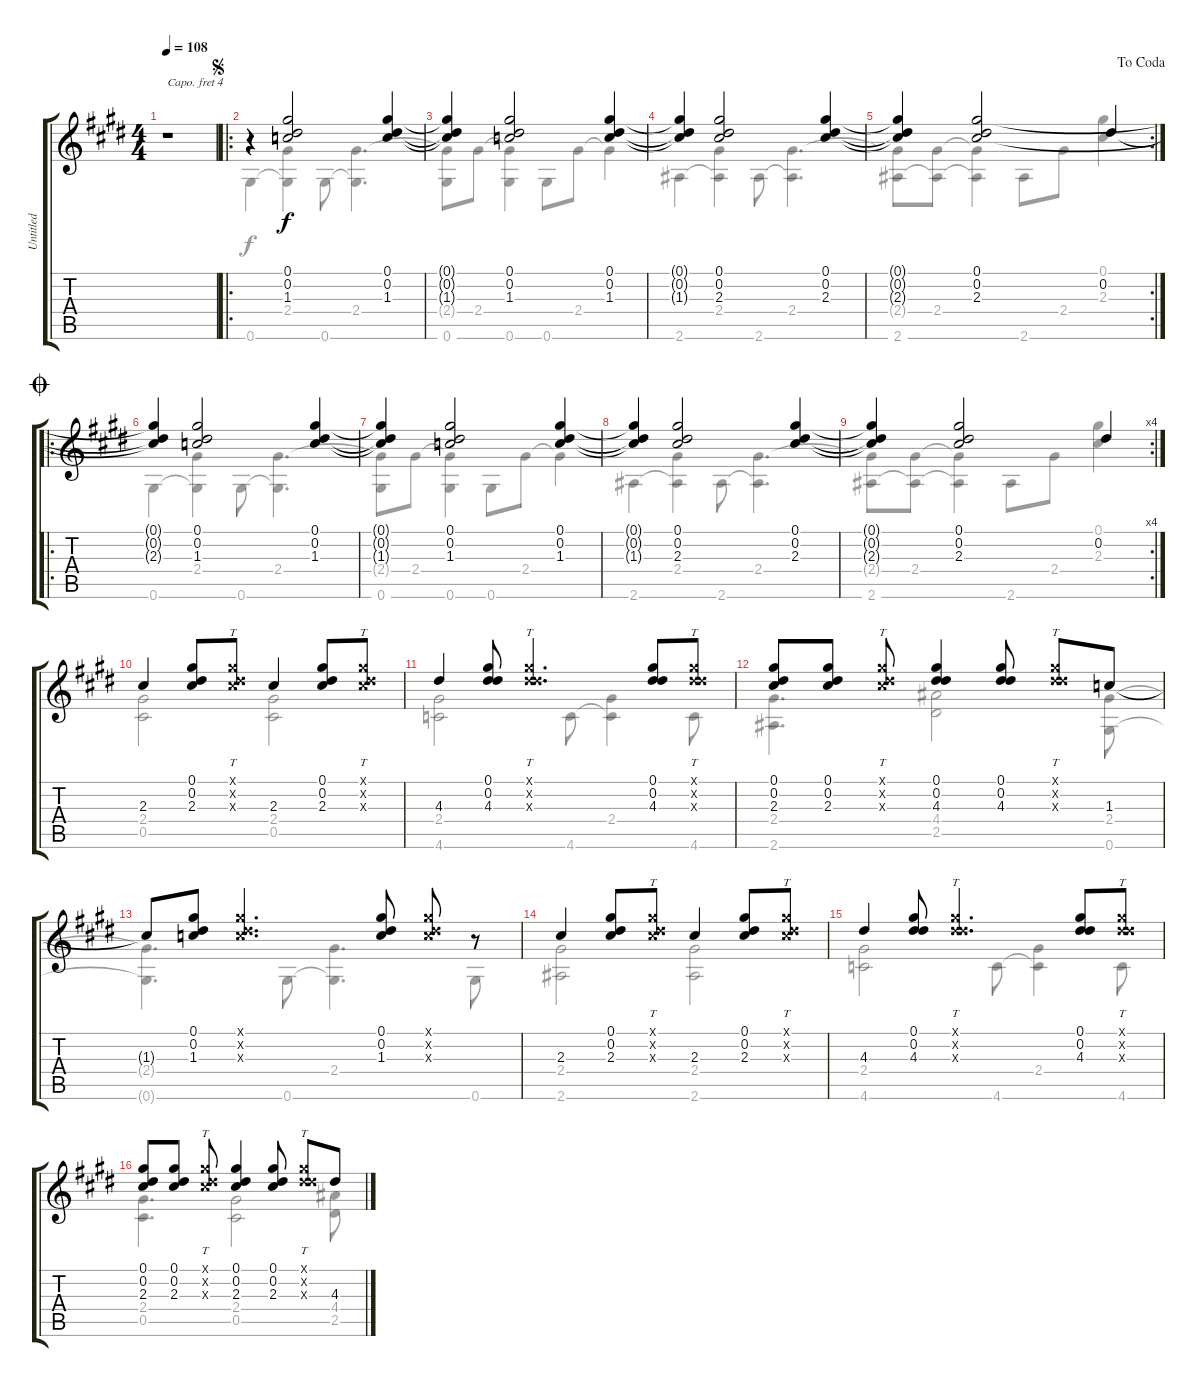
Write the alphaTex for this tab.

\track ("Untitled" "Untitled") {instrument acousticguitarsteel}
\staff {score tabs}
\capo 4
\tuning (E4 B3 G3 D3 A2 E2) {hide}
\voice
\ts (4 4)
\tempo 108
\clef g2
\ks e
r.1{dy f instrument acousticguitarsteel} |
\ro
\jump segno
\ks c#minor
r.4 (0.1 0.2 1.3).2 (0.1 0.2 1.3).4 |
(0.1{t} 0.2{t} 1.3{t}).4 (0.1 0.2 1.3).2 (0.1 0.2 1.3).4 |
(0.1{t} 0.2{t} 1.3{t}).4 (0.1 0.2 2.3).2 (0.1 0.2 2.3).4 |
\rc 2
\jump dacoda
(0.1{t} 0.2{t} 2.3{t}).4 (0.1 0.2 2.3).2 0.2.4 |
\ro
\jump coda
\ks e
(0.1{t} 0.2{t} 2.3{t}).4 (0.1 0.2 1.3).2 (0.1 0.2 1.3).4 |
\ks c#minor
(0.1{t} 0.2{t} 1.3{t}).4 (0.1 0.2 1.3).2 (0.1 0.2 1.3).4 |
(0.1{t} 0.2{t} 1.3{t}).4 (0.1 0.2 2.3).2 (0.1 0.2 2.3).4 |
\rc 4
(0.1{t} 0.2{t} 2.3{t}).4 (0.1 0.2 2.3).2 0.2.4 |
\ks e
2.3.4 (0.1 0.2 2.3).8 (0.1{x} 0.2{x} 2.3{x}).8{tt} 2.3.4 (0.1 0.2 2.3).8 (0.1{x} 0.2{x} 2.3{x}).8{tt} |
\ks c#minor
4.3.4 (0.1 0.2 4.3).8 (0.1{x} 0.2{x} 4.3{x}).4{tt d} (0.1 0.2 4.3).8 (0.1{x} 0.2{x} 4.3{x}).8{tt} |
(0.1 0.2 2.3).8 (0.1 0.2 2.3).8 (0.1{x} 0.2{x} 2.3{x}).8{tt} (0.1 0.2 4.3).4 (0.1 0.2 4.3).8 (0.1{x} 0.2{x} 4.3{x}).8{tt} 1.3.8 |
1.3{t}.8 (0.1 0.2 1.3).8 (0.1{x} 0.2{x} 1.3{x}).4{d} (0.1 0.2 1.3).8 (0.1{x} 0.2{x} 1.3{x}).8 r.8 |
\ks e
2.3.4 (0.1 0.2 2.3).8 (0.1{x} 0.2{x} 2.3{x}).8{tt} 2.3.4 (0.1 0.2 2.3).8 (0.1{x} 0.2{x} 2.3{x}).8{tt} |
\ks c#minor
4.3.4 (0.1 0.2 4.3).8 (0.1{x} 0.2{x} 4.3{x}).4{tt d} (0.1 0.2 4.3).8 (0.1{x} 0.2{x} 4.3{x}).8{tt} |
(0.1 0.2 2.3).8 (0.1 0.2 2.3).8 (0.1{x} 0.2{x} 2.3{x}).8{tt} (0.1 0.2 2.3).4 (0.1 0.2 2.3).8 (0.1{x} 0.2{x} 4.3{x}).8{tt} 4.3.8
\voice
\clef g2
\ottava regular
\simile none
\ks e
|
\ks c#minor
0.6.4 (2.4 0.6{t}).4 0.6.8 (2.4 0.6{t}).4{d} |
(2.4{t} 0.6).8 2.4.8 (2.4{t} 0.6).4 0.6.8 2.4.8 2.4{t}.4 |
2.6.4 (2.4 2.6{t}).4 2.6.8 (2.4 2.6{t}).4{d} |
(2.4{t} 2.6).8 (2.4 2.6{t}).8 (2.4{t} 2.6{t}).4 2.6.8 2.4.8 (0.1 2.3).4 |
\ks e
0.6.4 (2.4 0.6{t}).4 0.6.8 (2.4 0.6{t}).4{d} |
\ks c#minor
(2.4{t} 0.6).8 2.4.8 (2.4{t} 0.6).4 0.6.8 2.4.8 2.4{t}.4 |
2.6.4 (2.4 2.6{t}).4 2.6.8 (2.4 2.6{t}).4{d} |
(2.4{t} 2.6).8 (2.4 2.6{t}).8 (2.4{t} 2.6{t}).4 2.6.8 2.4.8 (0.1 2.3).4 |
\ks e
(2.4 0.5).2 (2.4 0.5).2 |
\ks c#minor
(2.4 4.6).2 4.6.8 (2.4 4.6{t}).4 4.6.8 |
(2.4 2.6).4{d} (4.4 2.5).2 (2.4 0.6).8 |
(2.4{t} 0.6{t}).4{d} 0.6.8 (2.4 0.6{t}).4{d} 0.6.8 |
\ks e
(2.4 2.6).2 (2.4 2.6).2 |
\ks c#minor
(2.4 4.6).2 4.6.8 (2.4 4.6{t}).4 4.6.8 |
(2.4 0.5).4{d} (2.4 0.5).2 (4.4 2.5).8
